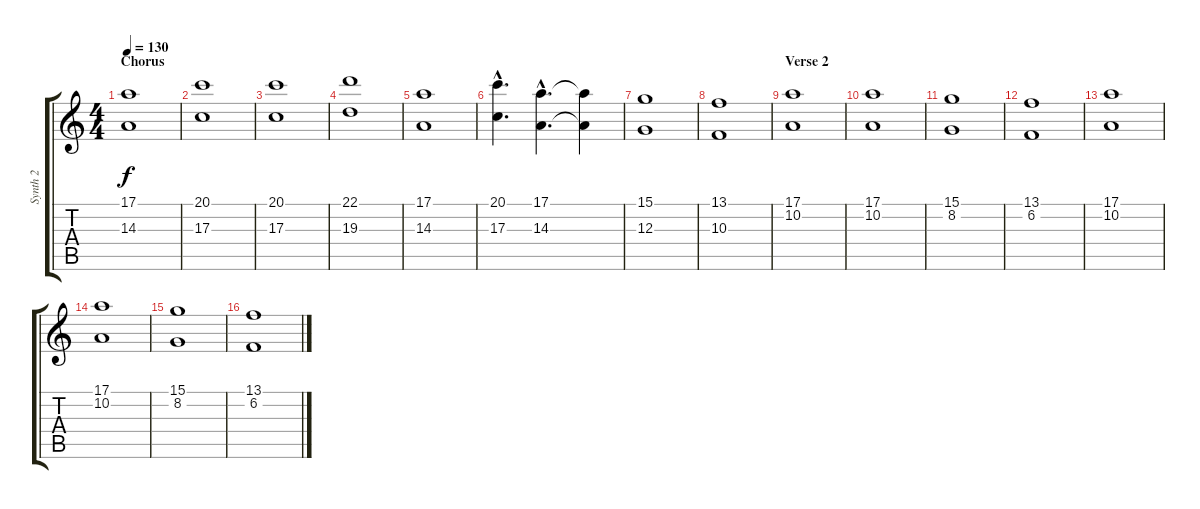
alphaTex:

\track ("Synth 2" "Synth 2") {instrument synthstrings1}
\staff {score tabs}
\tuning (E4 B3 G3 D3 A2 E2) {hide}
\ts (4 4)
\section ("" "Chorus")
\tempo 130
\clef g2
\ks c
(17.1 14.3).1{dy f volume 10} |
(20.1 17.3).1{volume 10} |
(20.1 17.3).1{volume 10} |
(22.1 19.3).1{volume 10} |
(17.1 14.3).1{volume 10} |
(20.1{hac} 17.3{hac}).4{d volume 10} (17.1{hac} 14.3{hac}).4{d volume 10} (17.1{t} 14.3{t}).4 |
(15.1 12.3).1{volume 10} |
(13.1 10.3).1{volume 10} |
\section ("" "Verse 2")
(17.1 10.2).1{volume 8} |
(17.1 10.2).1 |
(15.1 8.2).1 |
(13.1 6.2).1 |
(17.1 10.2).1 |
(17.1 10.2).1 |
(15.1 8.2).1 |
(13.1 6.2).1
